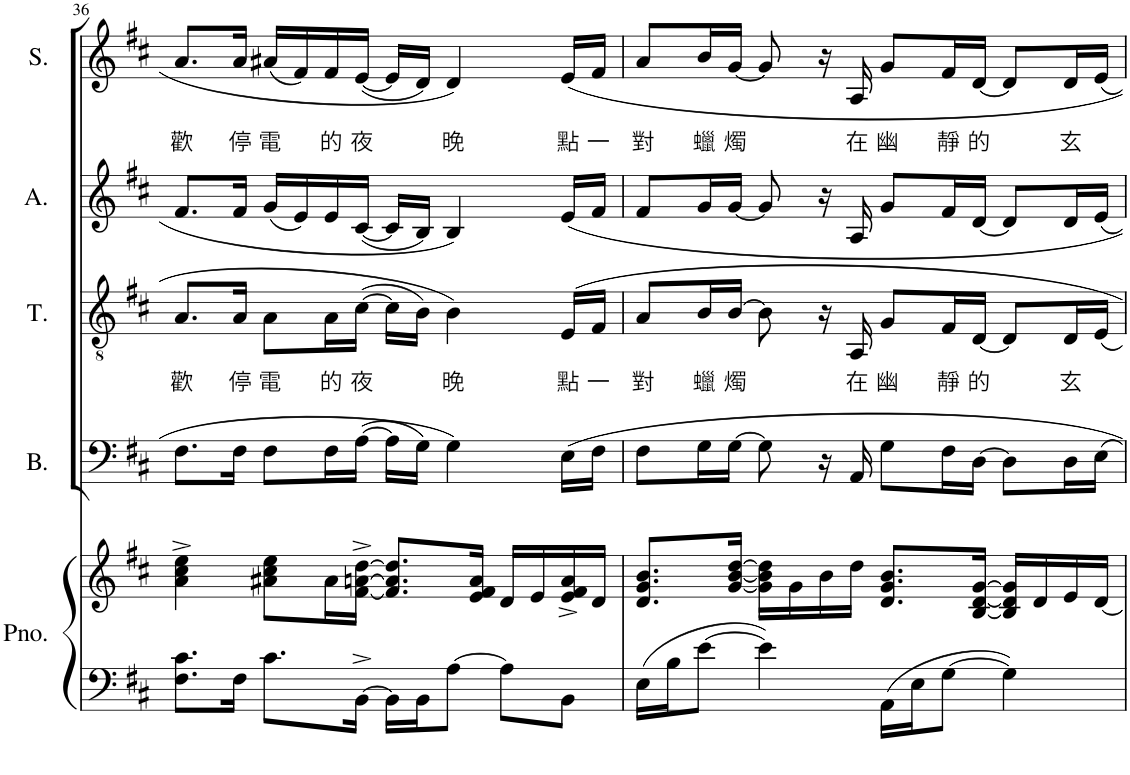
**kern	**kern	**kern	**kern	**text	**kern	**kern	**text
*part5	*part5	*part4	*part3	*part3	*part2	*part1	*part1
*staff6	*staff5	*staff4	*staff3	*staff3	*staff2	*staff1	*staff1
*I"Piano	*	*I"Bass	*I"Tenor	*	*I"Alto	*I"Soprano	*
*I'Pno.	*	*I'B.	*I'T.	*	*I'A.	*I'S.	*
!!LO:PB:g=z
*clefF4	*clefG2	*clefF4	*clefGv2	*	*clefG2	*clefG2	*
*	*	*Trd4c7	*Trd4c7	*	*	*	*
*k[f#c#]	*k[f#c#]	*k[f#c#]	*k[f#c#]	*	*k[f#c#]	*k[f#c#]	*
*M4/4	*M4/4	*M4/4	*M4/4	*	*M4/4	*M4/4	*
=36	=36	=36	=36	=36	=36	=36	=36
!	!	!	!	!LO:LY:b	!	!	!LO:LY:b
8.F#\ 8.c#\L	4a\^ 4cc#\^ 4ee\^	8.F#\L	8.A/L	歡	8.f#/L	8.a/L	歡
!	!	!	!	!LO:LY:b	!	!	!LO:LY:b
16F#\Jk	.	16F#\Jk	16A/Jk	停	16f#/Jk	16a/Jk	停
!	!	!	!	!LO:LY:b	!	!	!LO:LY:b
8.c#\L	8a#X\ 8cc#\ 8ee\L	8F#\L	8A\L	電	(16g/LL	(16a#X/LL	電
.	.	.	.	.	16e/)	16f#/)	.
!	!	!	!	!LO:LY:b	!	!	!LO:LY:b
.	16a#\L	16F#\L	16A\L	的	16e/	16f#/	的
!	!	!	!	!LO:LY:b	!	!	!LO:LY:b
[16BB^\Jk	[16f#\^ [16an\^ [16dd\^JJ	([16A\JJ	([16c#\JJ	夜	([16c#/JJ	([16e/JJ	夜
16BB\LL]	8.f#/] 8.a/] 8.dd/]L	16A\LL]	16c#\LL]	.	16c#/LL]	16e/LL]	.
16BB\J	.	16G\JJ)	16B\JJ)	.	16B/JJ)	16d/JJ)	.
!	!	!	!	!LO:LY:b	!	!	!LO:LY:b
[8A\J	.	4G\	4B\	晚	4B/	4d/	晚
.	16e/ 16f#/ 16a/Jk	.	.	.	.	.	.
8A\L]	16d/LL	.	.	.	.	.	.
.	16e/	.	.	.	.	.	.
!	!	!	!	!LO:LY:b	!	!	!LO:LY:b
8BB\J	16e/^ 16f#/^ 16a/^	16E\LL	16E/LL	點	16e/LL	16e/LL	點
!	!	!	!	!LO:LY:b	!	!	!LO:LY:b
.	16d/JJ	16F#\JJ	16F#/JJ	一	16f#/JJ	16f#/JJ	一
=37	=37	=37	=37	=37	=37	=37	=37
!	!	!	!	!LO:LY:b	!	!	!LO:LY:b
16E\LL	8.d/ 8.g/ 8.b/L	8F#\L	8A/L	對	8f#/L	8a/L	對
16B\J	.	.	.	.	.	.	.
!	!	!	!	!LO:LY:b	!	!	!LO:LY:b
[8e\J	.	16G\L	16B/L	蠟	16g/L	16b/L	蠟
!	!	!	!	!LO:LY:b	!	!	!LO:LY:b
.	[16g/ [16b/ [16dd/Jk	[16G\JJ	[16B/JJ	燭	[16g/JJ	[16g/JJ	燭
4e\]	16g\] 16b\] 16dd\]LL	8G\]	8B\]	.	8g/]	8g/]	.
.	16g\	.	.	.	.	.	.
.	16b\	16r	16r	.	16r	16r	.
!	!	!	!	!LO:LY:b	!	!	!LO:LY:b
.	16dd\JJ	16AA/	16AA/	在	16A/	16A/	在
!	!	!	!	!LO:LY:b	!	!	!LO:LY:b
16AA\LL	8.d/ 8.g/ 8.b/L	8G\L	8G/L	幽	8g/L	8g/L	幽
16E\J	.	.	.	.	.	.	.
!	!	!	!	!LO:LY:b	!	!	!LO:LY:b
[8G\J	.	16F#\L	16F#/L	靜	16f#/L	16f#/L	靜
!	!	!	!	!LO:LY:b	!	!	!LO:LY:b
.	[16B/ [16d/ [16g/Jk	[16D\JJ	[16D/JJ	的	[16d/JJ	[16d/JJ	的
4G\]	16B/] 16d/] 16g/]LL	8D\L]	8D/L]	.	8d/L]	8d/L]	.
.	16d/	.	.	.	.	.	.
!	!	!	!	!LO:LY:b	!	!	!LO:LY:b
.	16e/	16D\L	16D/L	玄	16d/L	16d/L	玄
.	[16d/JJ	16E\JJ	16E/JJ	.	16e/JJ	16e/JJ	.
=	=	=	=	=	=	=	=
*-	*-	*-	*-	*-	*-	*-	*-
